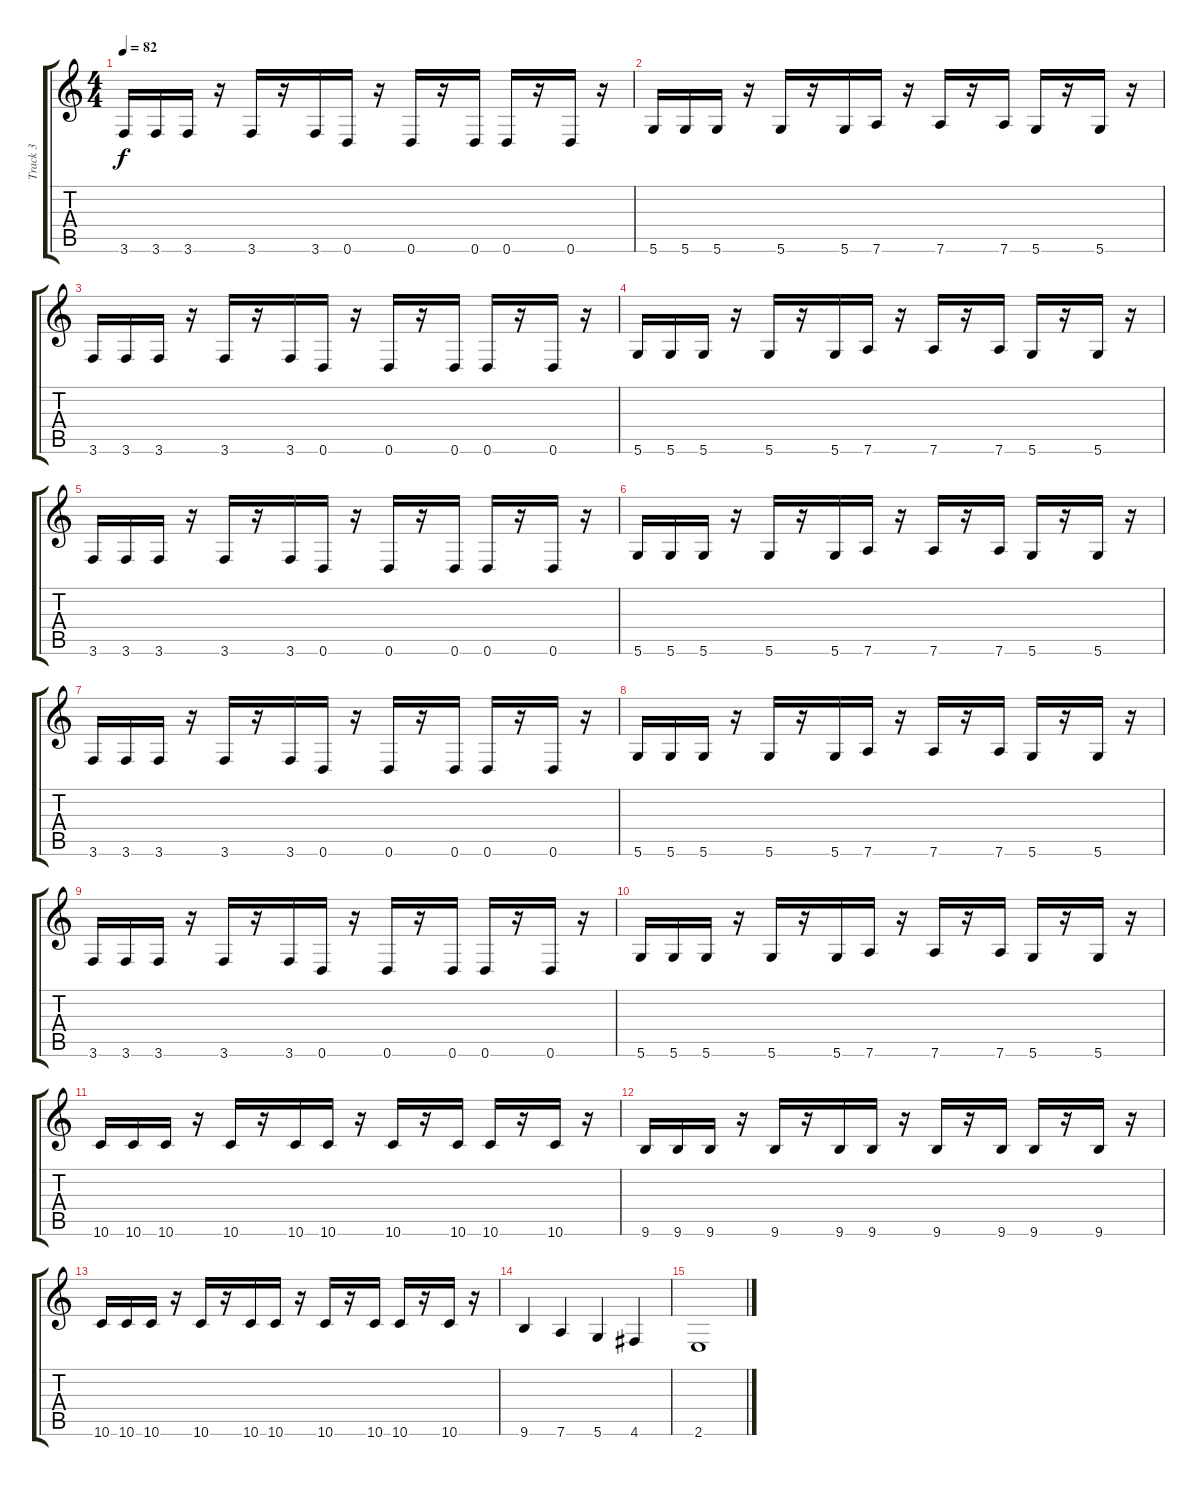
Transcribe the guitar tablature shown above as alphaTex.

\track ("Track 3" "Track 3") {instrument electricbassfinger}
\staff {score tabs}
\tuning (E4 B3 G3 D3 A2 D2) {hide}
\ts (4 4)
\tempo 82
\clef g2
\ks c
3.6.16{dy f} 3.6.16 3.6.16 r.16 3.6.16 r.16 3.6.16 0.6.16 r.16 0.6.16 r.16 0.6.16 0.6.16 r.16 0.6.16 r.16 |
5.6.16 5.6.16 5.6.16 r.16 5.6.16 r.16 5.6.16 7.6.16 r.16 7.6.16 r.16 7.6.16 5.6.16 r.16 5.6.16 r.16 |
3.6.16 3.6.16 3.6.16 r.16 3.6.16 r.16 3.6.16 0.6.16 r.16 0.6.16 r.16 0.6.16 0.6.16 r.16 0.6.16 r.16 |
5.6.16 5.6.16 5.6.16 r.16 5.6.16 r.16 5.6.16 7.6.16 r.16 7.6.16 r.16 7.6.16 5.6.16 r.16 5.6.16 r.16 |
3.6.16 3.6.16 3.6.16 r.16 3.6.16 r.16 3.6.16 0.6.16 r.16 0.6.16 r.16 0.6.16 0.6.16 r.16 0.6.16 r.16 |
5.6.16 5.6.16 5.6.16 r.16 5.6.16 r.16 5.6.16 7.6.16 r.16 7.6.16 r.16 7.6.16 5.6.16 r.16 5.6.16 r.16 |
3.6.16 3.6.16 3.6.16 r.16 3.6.16 r.16 3.6.16 0.6.16 r.16 0.6.16 r.16 0.6.16 0.6.16 r.16 0.6.16 r.16 |
5.6.16 5.6.16 5.6.16 r.16 5.6.16 r.16 5.6.16 7.6.16 r.16 7.6.16 r.16 7.6.16 5.6.16 r.16 5.6.16 r.16 |
3.6.16 3.6.16 3.6.16 r.16 3.6.16 r.16 3.6.16 0.6.16 r.16 0.6.16 r.16 0.6.16 0.6.16 r.16 0.6.16 r.16 |
5.6.16 5.6.16 5.6.16 r.16 5.6.16 r.16 5.6.16 7.6.16 r.16 7.6.16 r.16 7.6.16 5.6.16 r.16 5.6.16 r.16 |
10.6.16 10.6.16 10.6.16 r.16 10.6.16 r.16 10.6.16 10.6.16 r.16 10.6.16 r.16 10.6.16 10.6.16 r.16 10.6.16 r.16 |
9.6.16 9.6.16 9.6.16 r.16 9.6.16 r.16 9.6.16 9.6.16 r.16 9.6.16 r.16 9.6.16 9.6.16 r.16 9.6.16 r.16 |
10.6.16 10.6.16 10.6.16 r.16 10.6.16 r.16 10.6.16 10.6.16 r.16 10.6.16 r.16 10.6.16 10.6.16 r.16 10.6.16 r.16 |
9.6.4 7.6.4 5.6.4 4.6.4 |
2.6.1
